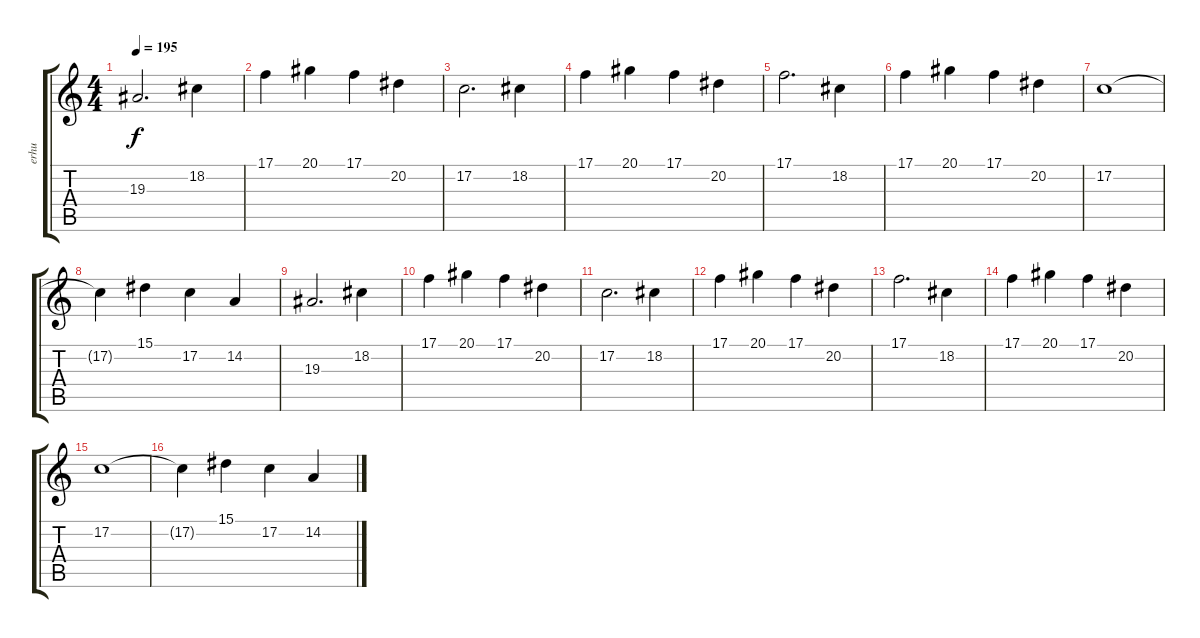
\track ("erhu" "erhu") {instrument violin}
\staff {score tabs}
\tuning (C4 G3 Eb3 Bb2 F2 C2) {hide}
\ts (4 4)
\tempo 195
\clef g2
\ks c
19.3.2{d dy f} 18.2.4 |
17.1.4 20.1.4 17.1.4 20.2.4 |
17.2.2{d} 18.2.4 |
17.1.4 20.1.4 17.1.4 20.2.4 |
17.1.2{d} 18.2.4 |
17.1.4 20.1.4 17.1.4 20.2.4 |
17.2.1 |
17.2{t}.4 15.1.4 17.2.4 14.2.4 |
19.3.2{d} 18.2.4 |
17.1.4 20.1.4 17.1.4 20.2.4 |
17.2.2{d} 18.2.4 |
17.1.4 20.1.4 17.1.4 20.2.4 |
17.1.2{d} 18.2.4 |
17.1.4 20.1.4 17.1.4 20.2.4 |
17.2.1 |
17.2{t}.4 15.1.4 17.2.4 14.2.4
